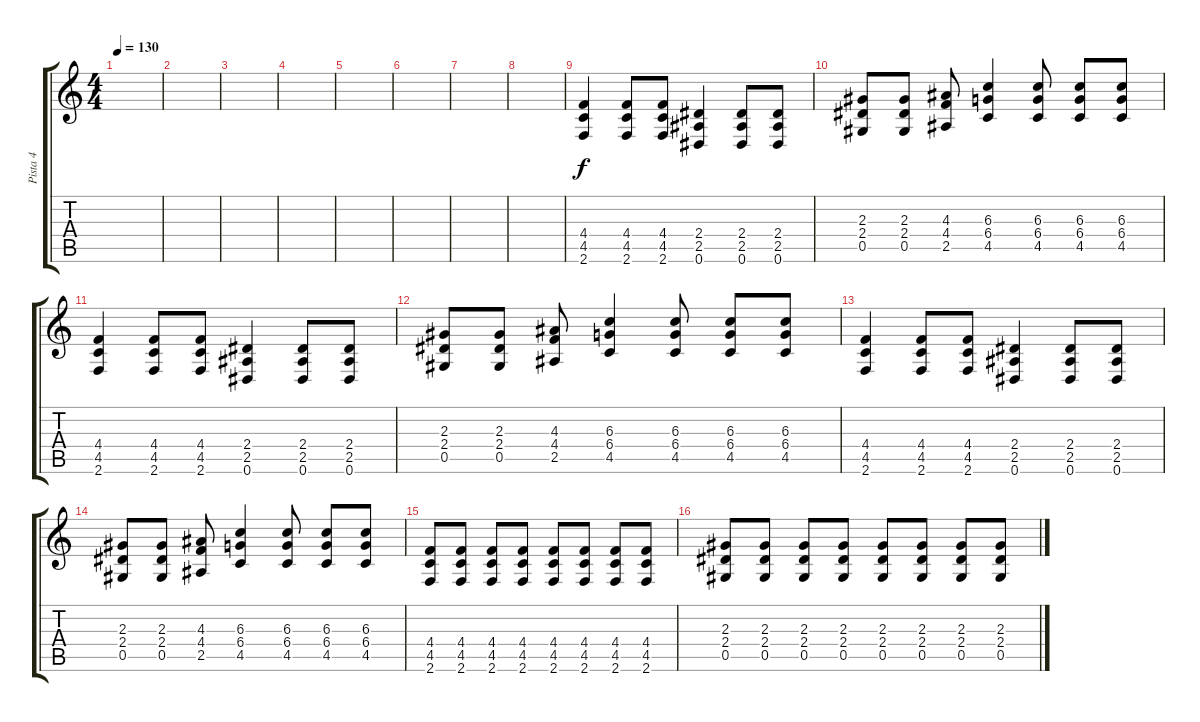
\track ("Pista 4" "Pista 4") {instrument distortionguitar}
\staff {score tabs}
\tuning (Eb4 Bb3 Gb3 Db3 Ab2 Eb2) {hide}
\ts (4 4)
\tempo 130
\clef g2
\ks c
|
|
|
|
|
|
|
|
(4.4 4.5 2.6).4 (4.4 4.5 2.6).8 (4.4 4.5 2.6).8 (2.4 2.5 0.6).4 (2.4 2.5 0.6).8 (2.4 2.5 0.6).8 |
(2.3 2.4 0.5).8 (2.3 2.4 0.5).8 (4.3 4.4 2.5).8 (6.3 6.4 4.5).4 (6.3 6.4 4.5).8 (6.3 6.4 4.5).8 (6.3 6.4 4.5).8 |
(4.4 4.5 2.6).4 (4.4 4.5 2.6).8 (4.4 4.5 2.6).8 (2.4 2.5 0.6).4 (2.4 2.5 0.6).8 (2.4 2.5 0.6).8 |
(2.3 2.4 0.5).8 (2.3 2.4 0.5).8 (4.3 4.4 2.5).8 (6.3 6.4 4.5).4 (6.3 6.4 4.5).8 (6.3 6.4 4.5).8 (6.3 6.4 4.5).8 |
(4.4 4.5 2.6).4 (4.4 4.5 2.6).8 (4.4 4.5 2.6).8 (2.4 2.5 0.6).4 (2.4 2.5 0.6).8 (2.4 2.5 0.6).8 |
(2.3 2.4 0.5).8 (2.3 2.4 0.5).8 (4.3 4.4 2.5).8 (6.3 6.4 4.5).4 (6.3 6.4 4.5).8 (6.3 6.4 4.5).8 (6.3 6.4 4.5).8 |
(4.4 4.5 2.6).8 (4.4 4.5 2.6).8 (4.4 4.5 2.6).8 (4.4 4.5 2.6).8 (4.4 4.5 2.6).8 (4.4 4.5 2.6).8 (4.4 4.5 2.6).8 (4.4 4.5 2.6).8 |
(2.3 2.4 0.5).8 (2.3 2.4 0.5).8 (2.3 2.4 0.5).8 (2.3 2.4 0.5).8 (2.3 2.4 0.5).8 (2.3 2.4 0.5).8 (2.3 2.4 0.5).8 (2.3 2.4 0.5).8
